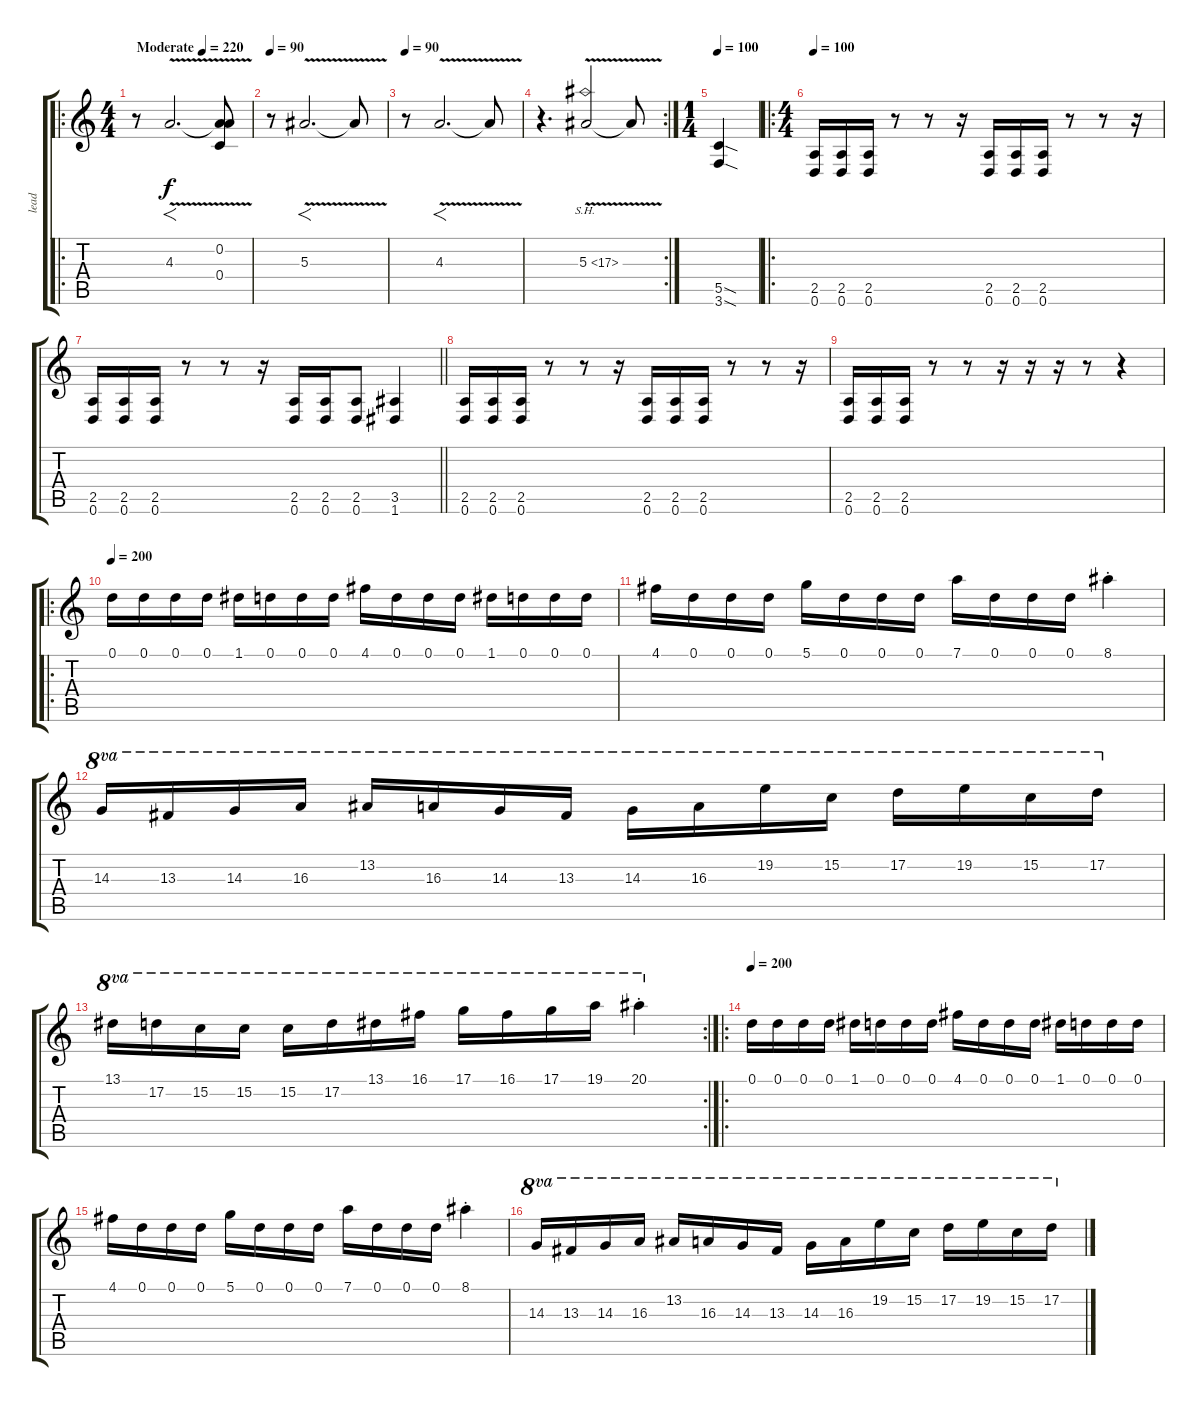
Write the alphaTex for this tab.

\track ("lead" "lead") {instrument distortionguitar}
\staff {score tabs}
\tuning (D4 A3 F3 C3 G2 D2) {hide}
\ro
\ts (4 4)
\tempo (220 "Moderate")
\tempo 90
\tempo (220 "Moderate")
\clef g2
\ks c
r.8{dy f instrument distortionguitar} 4.3{v}.2{f d} (0.2 4.3{t} 0.4).8 |
\tempo 90
r.8 5.3{v}.2{f d} 5.3{t}.8 |
\tempo 90
r.8 4.3{v}.2{f d} 4.3{t}.8 |
\rc 2
r.4{d} 5.3{sh 12 v}.2 5.3{t}.8 |
\ts (1 4)
\tempo 100
(5.5{sod} 3.6{sod}).4 |
\ro
\ts (4 4)
\tempo 100
(2.5 0.6).16 (2.5 0.6).16 (2.5 0.6).16 r.8 r.8 r.16 (2.5 0.6).16 (2.5 0.6).16 (2.5 0.6).16 r.8 r.8 r.16 |
\barLineRight lightlight
(2.5 0.6).16 (2.5 0.6).16 (2.5 0.6).16 r.8 r.8 r.16 (2.5 0.6).16 (2.5 0.6).16 (2.5 0.6).8 (3.5 1.6).4 |
(2.5 0.6).16 (2.5 0.6).16 (2.5 0.6).16 r.8 r.8 r.16 (2.5 0.6).16 (2.5 0.6).16 (2.5 0.6).16 r.8 r.8 r.16 |
(2.5 0.6).16 (2.5 0.6).16 (2.5 0.6).16 r.8 r.8 r.16 r.16 r.16 r.8 r.4 |
\ro
\tempo 200
0.1.16 0.1.16 0.1.16 0.1.16 1.1.16 0.1.16 0.1.16 0.1.16 4.1.16 0.1.16 0.1.16 0.1.16 1.1.16 0.1.16 0.1.16 0.1.16 |
4.1.16 0.1.16 0.1.16 0.1.16 5.1.16 0.1.16 0.1.16 0.1.16 7.1.16 0.1.16 0.1.16 0.1.16 8.1{st}.4 |
14.3.16{ot 8va} 13.3.16{ot 8va} 14.3.16{ot 8va} 16.3.16{ot 8va} 13.2.16{ot 8va} 16.3.16{ot 8va} 14.3.16{ot 8va} 13.3.16{ot 8va} 14.3.16{ot 8va} 16.3.16{ot 8va} 19.2.16{ot 8va} 15.2.16{ot 8va} 17.2.16{ot 8va} 19.2.16{ot 8va} 15.2.16{ot 8va} 17.2.16{ot 8va} |
\rc 2
13.1.16{ot 8va} 17.2.16{ot 8va} 15.2.16{ot 8va} 15.2.16{ot 8va} 15.2.16{ot 8va} 17.2.16{ot 8va} 13.1.16{ot 8va} 16.1.16{ot 8va} 17.1.16{ot 8va} 16.1.16{ot 8va} 17.1.16{ot 8va} 19.1.16{ot 8va} 20.1{st}.4{ot 8va} |
\ro
\tempo 200
0.1.16 0.1.16 0.1.16 0.1.16 1.1.16 0.1.16 0.1.16 0.1.16 4.1.16 0.1.16 0.1.16 0.1.16 1.1.16 0.1.16 0.1.16 0.1.16 |
4.1.16 0.1.16 0.1.16 0.1.16 5.1.16 0.1.16 0.1.16 0.1.16 7.1.16 0.1.16 0.1.16 0.1.16 8.1{st}.4 |
14.3.16{ot 8va} 13.3.16{ot 8va} 14.3.16{ot 8va} 16.3.16{ot 8va} 13.2.16{ot 8va} 16.3.16{ot 8va} 14.3.16{ot 8va} 13.3.16{ot 8va} 14.3.16{ot 8va} 16.3.16{ot 8va} 19.2.16{ot 8va} 15.2.16{ot 8va} 17.2.16{ot 8va} 19.2.16{ot 8va} 15.2.16{ot 8va} 17.2.16{ot 8va}
